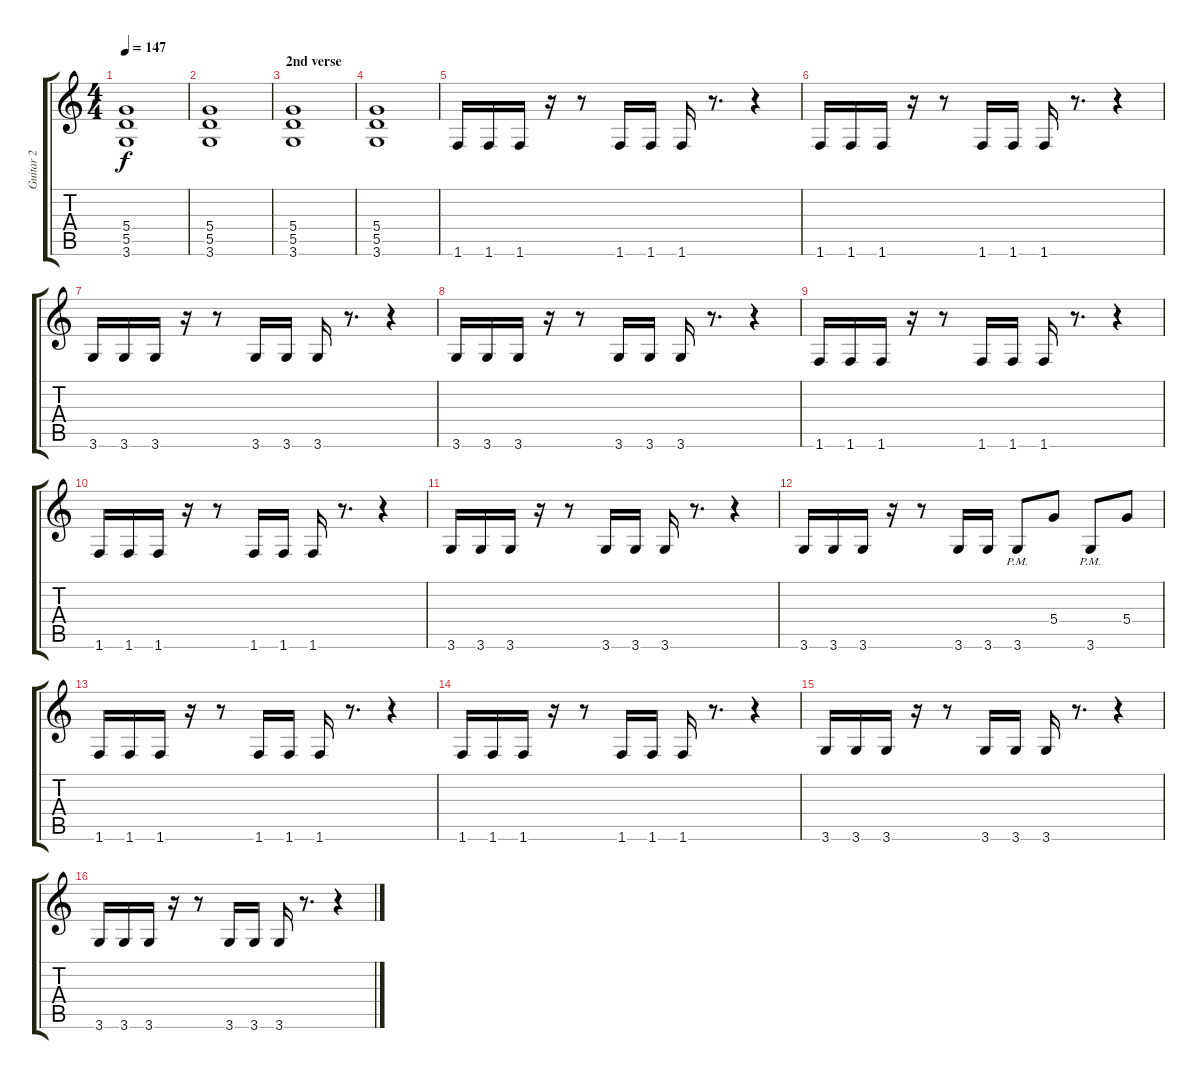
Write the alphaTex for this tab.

\track ("Guitar 2" "Guitar 2") {instrument distortionguitar}
\staff {score tabs}
\tuning (E4 B3 G3 D3 A2 E2) {hide}
\ts (4 4)
\tempo 147
\clef g2
\ks c
(5.4 5.5 3.6).1{dy f} |
(5.4 5.5 3.6).1 |
\section ("" "2nd verse")
(5.4 5.5 3.6).1 |
(5.4 5.5 3.6).1 |
1.6.16 1.6.16 1.6.16 r.16 r.8 1.6.16 1.6.16 1.6.16 r.8{d} r.4 |
1.6.16 1.6.16 1.6.16 r.16 r.8 1.6.16 1.6.16 1.6.16 r.8{d} r.4 |
3.6.16 3.6.16 3.6.16 r.16 r.8 3.6.16 3.6.16 3.6.16 r.8{d} r.4 |
3.6.16 3.6.16 3.6.16 r.16 r.8 3.6.16 3.6.16 3.6.16 r.8{d} r.4 |
1.6.16 1.6.16 1.6.16 r.16 r.8 1.6.16 1.6.16 1.6.16 r.8{d} r.4 |
1.6.16 1.6.16 1.6.16 r.16 r.8 1.6.16 1.6.16 1.6.16 r.8{d} r.4 |
3.6.16 3.6.16 3.6.16 r.16 r.8 3.6.16 3.6.16 3.6.16 r.8{d} r.4 |
3.6.16 3.6.16 3.6.16 r.16 r.8 3.6.16 3.6.16 3.6{pm}.8 5.4.8 3.6{pm}.8 5.4.8 |
1.6.16 1.6.16 1.6.16 r.16 r.8 1.6.16 1.6.16 1.6.16 r.8{d} r.4 |
1.6.16 1.6.16 1.6.16 r.16 r.8 1.6.16 1.6.16 1.6.16 r.8{d} r.4 |
3.6.16 3.6.16 3.6.16 r.16 r.8 3.6.16 3.6.16 3.6.16 r.8{d} r.4 |
3.6.16 3.6.16 3.6.16 r.16 r.8 3.6.16 3.6.16 3.6.16 r.8{d} r.4
